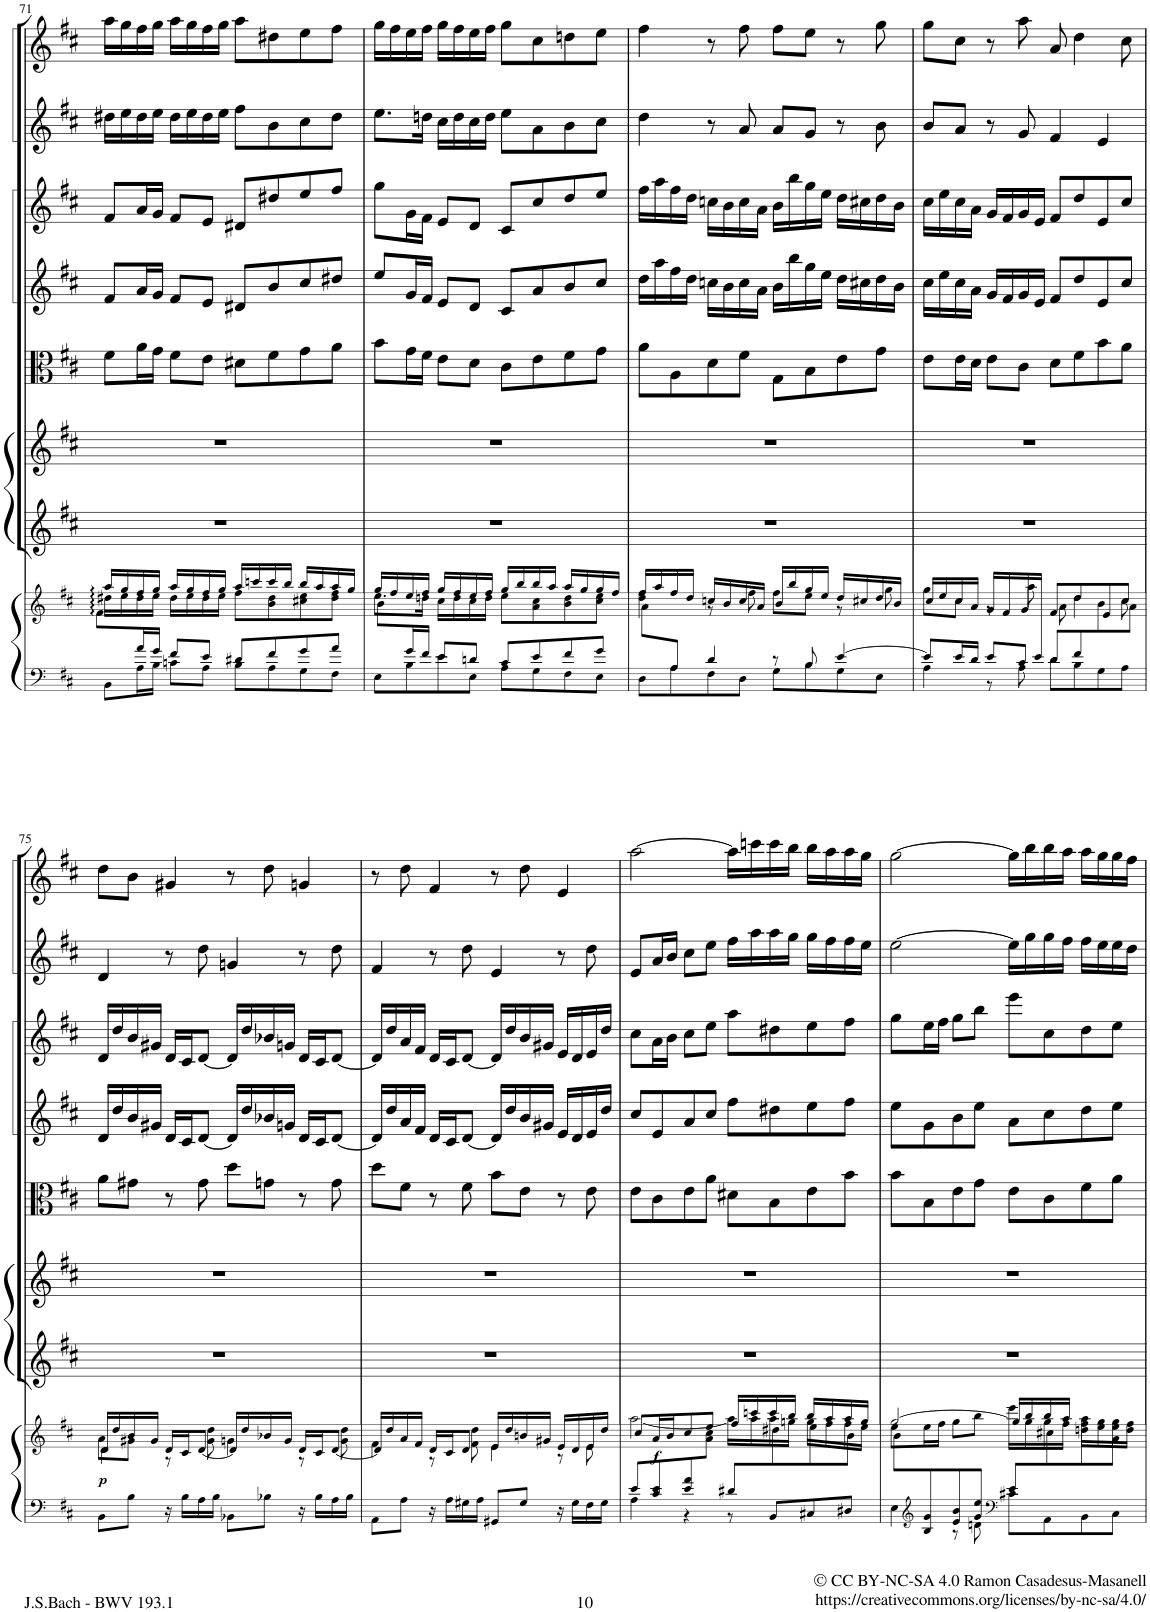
**kern	**kern	**dynam	**kern	**kern	**kern	**kern	**kern	**kern	**kern
*part8	*part8	*part8	*part7	*part6	*part5	*part4	*part3	*part2	*part1
*staff9	*staff8	*staff8/9	*staff7	*staff6	*staff5	*staff4	*staff3	*staff2	*staff1
*I"Piano reduction	*	*	*I"Alto	*I"Soprano	*I"Viola	*I"Violino II	*I"Violino I	*I"Oboe II	*I"Oboe I
*I'Pno	*	*	*	*	*I'Vla	*I'Vln	*I'Vln	*I'Ob	*I'Ob
!!LO:PB:g=z
*clefF4	*clefG2	*	*clefG2	*clefG2	*clefC3	*clefG2	*clefG2	*clefG2	*clefG2
*k[f#c#]	*k[f#c#]	*	*k[f#c#]	*k[f#c#]	*k[f#c#]	*k[f#c#]	*k[f#c#]	*k[f#c#]	*k[f#c#]
*M4/4	*M4/4	*	*M4/4	*M4/4	*M4/4	*M4/4	*M4/4	*M4/4	*M4/4
*met(c)	*met(c)	*	*met(c)	*met(c)	*met(c)	*met(c)	*met(c)	*met(c)	*met(c)
=71	=71	=71	=71	=71	=71	=71	=71	=71	=71
*^	*^	*	*	*	*	*	*	*	*
*	*	*	*^	*	*	*	*	*	*	*	*
8ryy	8BB\L	16aa/LL	16dd#X\LL	8f#\L	.	1r	1r	8f#\L	8f#/L	8f#/L	16dd#X\LL	16aa\LL
.	.	16gg/	16ee\	.	.	.	.	.	.	.	16ee\	16gg\
16a/L	16A\L	16ff#/	16dd#\	2..ryy	.	.	.	16a\L	16a/L	16a/L	16dd#\	16ff#\
16g/JJ	16B\JJ	16gg/JJ	16ee\JJ	.	.	.	.	16g\JJ	16g/JJ	16g/JJ	16ee\JJ	16gg\JJ
8f#/L	8cn\L	16aa/LL	16dd#\LL	.	.	.	.	8f#\L	8f#/L	8f#/L	16dd#\LL	16aa\LL
.	.	16gg/	16ee\	.	.	.	.	.	.	.	16ee\	16gg\
8e/J	8A\J	16ff#/	16dd#\	.	.	.	.	8e\J	8e/J	8e/J	16dd#\	16ff#\
.	.	16gg/JJ	16ee\JJ	.	.	.	.	.	.	.	16ee\JJ	16gg\JJ
8d#X/L	8B\L	16aa/LL	8ff#\L	.	.	.	.	8d#X\L	8d#X/L	8d#X/L	8ff#\L	8aa\L
.	.	16cccn/	.	.	.	.	.	.	.	.	.	.
8f#/	8A\	16ccc/	8b\ 8dd#\	.	.	.	.	8f#\	8b/	8dd#X/	8b\	8dd#X\
.	.	16bb/JJ	.	.	.	.	.	.	.	.	.	.
8g/	8G\	16bb/LL	8cc#X\ 8ee\	.	.	.	.	8g\	8cc#/	8ee/	8cc#\	8ee\
.	.	16aa/	.	.	.	.	.	.	.	.	.	.
8a/J	8F#\J	16aa/	8dd#\ 8ff#\J	.	.	.	.	8a\J	8dd#X/J	8ff#/J	8dd#\J	8ff#\J
.	.	16gg/JJ	.	.	.	.	.	.	.	.	.	.
=72	=72	=72	=72	=72	=72	=72	=72	=72	=72	=72	=72	=72
8ryy	8E\L	16gg/LL	8.ee\L	8b\L	.	1r	1r	8b\L	8ee/L	8gg\L	8.ee\L	16gg\LL
.	.	16ff#/	.	.	.	.	.	.	.	.	.	16ff#\
16g/L	8B\	16ee/	.	2..ryy	.	.	.	16g\L	16g/L	16g\L	.	16ee\
16f#/JJ	.	16ff#/JJ	16ddn\Jk	.	.	.	.	16f#\JJ	16f#/JJ	16f#\JJ	16ddn\Jk	16ff#\JJ
8e/L	8e\	16gg/LL	16cc#\LL	.	.	.	.	8e\L	8e/L	8e/L	16cc#\LL	16gg\LL
.	.	16ff#/	16dd\	.	.	.	.	.	.	.	16dd\	16ff#\
8dn/J	8E\J	16ee/	16cc#\	.	.	.	.	8d\J	8d/J	8d/J	16cc#\	16ee\
.	.	16ff#/JJ	16dd\JJ	.	.	.	.	.	.	.	16dd\JJ	16ff#\JJ
8c#/L	8A\L	16gg/LL	8ee\L	.	.	.	.	8c#\L	8c#/L	8c#/L	8ee\L	8gg\L
.	.	16bb/	.	.	.	.	.	.	.	.	.	.
8e/	8G\	16bb/	8a\ 8cc#\	.	.	.	.	8e\	8a/	8cc#/	8a\	8cc#\
.	.	16aa/JJ	.	.	.	.	.	.	.	.	.	.
8f#/	8F#\	16aa/LL	8b\ 8dd\	.	.	.	.	8f#\	8b/	8dd/	8b\	8ddn\
.	.	16gg/	.	.	.	.	.	.	.	.	.	.
8g/J	8E\J	16gg/	8cc#\ 8ee\J	.	.	.	.	8g\J	8cc#/J	8ee/J	8cc#\J	8ee\J
.	.	16ff#/JJ	.	.	.	.	.	.	.	.	.	.
=73	=73	=73	=73	=73	=73	=73	=73	=73	=73	=73	=73	=73
8ryy	8D\L	16ff#/LL	4dd\ 4ff#\	8a\L	.	1r	1r	8a\L	16dd\LL	16ff#\LL	4dd\	4ff#\
.	.	16aa/	.	.	.	.	.	.	16aa\	16aa\	.	.
8A/J	8A\	16ff#/	.	2..ryy	.	.	.	8A\	16ff#\	16ff#\	.	.
.	.	16dd/JJ	.	.	.	.	.	.	16dd\JJ	16dd\JJ	.	.
4d/	8F#\	16ccn/LL	8r	.	.	.	.	8d\	16ccn\LL	16ccn\LL	8r	8r
.	.	16b/	.	.	.	.	.	.	16b\	16b\	.	.
.	8D\J	16cc/	8ff#\	.	.	.	.	8f#\J	16cc\	16cc\	8a/	8ff#\
.	.	16a/JJ	.	.	.	.	.	.	16a\JJ	16a\JJ	.	.
8r	8G\L	16b/LL	8ff#\L	.	.	.	.	8G\L	16b\LL	16b\LL	8a/L	8ff#\L
.	.	16bb/	.	.	.	.	.	.	16bb\	16bb\	.	.
8B/	8B\	16gg/	8ee\J	.	.	.	.	8B\	16gg\	16gg\	8g/J	8ee\J
.	.	16ee/JJ	.	.	.	.	.	.	16ee\JJ	16ee\JJ	.	.
[4e/	8G\	16dd/LL	8r	.	.	.	.	8e\	16dd\LL	16dd\LL	8r	8r
.	.	16cc#X/	.	.	.	.	.	.	16cc#X\	16cc#X\	.	.
.	8E\J	16dd/	8gg\	.	.	.	.	8g\J	16dd\	16dd\	8b\	8gg\
.	.	16b/JJ	.	.	.	.	.	.	16b\JJ	16b\JJ	.	.
=74	=74	=74	=74	=74	=74	=74	=74	=74	=74	=74	=74	=74
*	*^	*	*	*	*	*	*	*	*	*	*	*
4..ryy	8e/L]	4A\	16cc#/LL	8gg\L	2.ryy	.	1r	1r	8e\L	16cc#\LL	16cc#\LL	8b/L	8gg\L
.	.	.	16ee/	.	.	.	.	.	.	16ee\	16ee\	.	.
.	16e/L	.	16cc#/	8cc#\J	.	.	.	.	16e\L	16cc#\	16cc#\	8a/J	8cc#\J
.	16d/JJ	.	16a/JJ	.	.	.	.	.	16d\JJ	16a\JJ	16a\JJ	.	.
.	8e/L	8r	16g/LL	8r	.	.	.	.	8e\L	16g/LL	16g/LL	8r	8r
.	.	.	16f#/	.	.	.	.	.	.	16f#/	16f#/	.	.
.	8c#/J	8A\	16g/	8aa\	.	.	.	.	8c#\J	16g/	16g/	8g/	8aa\
16e/JJ	.	.	16ryy	.	.	.	.	.	.	16e/JJ	16e/JJ	.	.
2ryy	8d/L	8d\L	8f#/L	8a\	.	.	.	.	8d\L	8f#/L	8f#/L	4f#/	8a/
.	8f#/	8B\	8dd/	4dd\	.	.	.	.	8f#\	8dd/	8dd/	.	4dd\
.	4ryy	8G\	8e/	.	8b\	.	.	.	8b\	8e/	8e/	4e/	.
.	.	8A\J	8cc#/J	8cc#\	8a\J	.	.	.	8a\J	8cc#/J	8cc#/J	.	8cc#\
!!LO:LB:g=z
=75	=75	=75	=75	=75	=75	=75	=75	=75	=75	=75	=75	=75	=75
!	!	!	!	!	!	!LO:DY:b	!	!	!	!	!	!	!
*v	*v	*v	*	*	*	*	*	*	*	*	*	*	*
8BB\L	16d/LL	4d\	8a\L	p	1r	1r	8a\L	16d/LL	16d/LL	4d/	8dd\L
.	16dd/	.	.	.	.	.	.	16dd/	16dd/	.	.
8B\J	16b/	.	8g#X\J	.	.	.	8g#X\J	16b/	16b/	.	8b\J
.	16g#/JJ	.	.	.	.	.	.	16g#X/JJ	16g#X/JJ	.	.
16r	16d/LL	8r	4ryy	.	.	.	8r	16d/LL	16d/LL	8r	4g#X/
16B\LL	16c#/J	.	.	.	.	.	.	16c#/J	16c#/J	.	.
16A\	[<8d/J	8g#\ 8dd\	.	.	.	.	8g#\	[8d/J	[8d/J	8dd\	.
16B\JJ	.	.	.	.	.	.	.	.	.	.	.
8BB-X\L	16d/LL]	4gn\	2ryy	.	.	.	8dd\L	16d/LL]	16d/LL]	4gn/	8r
.	16dd/	.	.	.	.	.	.	16dd/	16dd/	.	.
8B-X\J	16b-X/	.	.	.	.	.	8gn\J	16b-X/	16b-X/	.	8dd\
.	16g/JJ	.	.	.	.	.	.	16gn/JJ	16gn/JJ	.	.
16r	16d/LL	8r	.	.	.	.	8r	16d/LL	16d/LL	8r	4gn/
16B-\LL	16c#/J	.	.	.	.	.	.	16c#/J	16c#/J	.	.
16A\	[<8d/J	8g\ 8dd\	.	.	.	.	8g\	[8d/J	[8d/J	8dd\	.
16B-\JJ	.	.	.	.	.	.	.	.	.	.	.
*	*	*v	*v	*	*	*	*	*	*	*	*
=76	=76	=76	=76	=76	=76	=76	=76	=76	=76	=76
8AA\L	16d/LL]	4f#\	.	1r	1r	8dd\L	16d/LL]	16d/LL]	4f#/	8r
.	16dd/	.	.	.	.	.	16dd/	16dd/	.	.
8A\J	16a/	.	.	.	.	8f#\J	16a/	16a/	.	8dd\
.	16f#/JJ	.	.	.	.	.	16f#/JJ	16f#/JJ	.	.
16r	16d/LL	8r	.	.	.	8r	16d/LL	16d/LL	8r	4f#/
16A\LL	16c#/J	.	.	.	.	.	16c#/J	16c#/J	.	.
16G#X\	8d/J	8f#\ 8dd\	.	.	.	8f#\	[8d/J	[8d/J	8dd\	.
16A\JJ	.	.	.	.	.	.	.	.	.	.
8GG#X/L	16e/LL	4e\	.	.	.	8b\L	16d/LL]	16d/LL]	4e/	8r
.	16dd/	.	.	.	.	.	16dd/	16dd/	.	.
8G#/J	16bn/	.	.	.	.	8e\J	16b/	16b/	.	8dd\
.	16g#X/JJ	.	.	.	.	.	16g#X/JJ	16g#X/JJ	.	.
16r	16e/LL	8r	.	.	.	8r	16e/LL	16e/LL	8r	4e/
16G#\LL	16d/	.	.	.	.	.	16d/	16d/	.	.
16F#\	16e/	8e\	.	.	.	8e\	16e/	16e/	8dd\	.
16G#\JJ	16dd/JJ	.	.	.	.	.	16dd/JJ	16dd/JJ	.	.
=77	=77	=77	=77	=77	=77	=77	=77	=77	=77	=77
*^	*	*^	*	*	*	*	*	*	*	*
8e/L	4A\	[2aa\	8cc#/L	4.ryy	.	1r	1r	8e\L	8cc#/L	8cc#\L	8e/L	[2aa\
!	!	!	!	!	!LO:DY:b	!	!	!	!	!	!	!
8c#/ 8e/	.	.	16a/L	.	f	.	.	8c#\	8e/	16a\L	16a/L	.
.	.	.	16b/J	.	.	.	.	.	.	16b\JJ	16b/JJ	.
8e/ 8a/	4r	.	8cc#/	.	.	.	.	8e\	8a/	8cc#\L	8cc#\L	.
8ryy	.	.	8ee/J	8a\ 8cc#\J	.	.	.	8a\J	8cc#/J	8ee\J	8ee\J	.
8d#X/L	8r	16ff#/LL	16aa\LL]	8ryy	.	.	.	8d#X\L	8ff#\L	8aa\L	16ff#\LL	16aa\LL]
.	.	16cccn/	16aa\	.	.	.	.	.	.	.	16aa\	16cccn\
4.ryy	8BB/L	16ccc/	16aa\	8dd#X\	.	.	.	8B\	8dd#X\	8dd#X\	16aa\	16ccc\
.	.	16bb/JJ	16ggn\JJ	.	.	.	.	.	.	.	16gg\JJ	16bb\JJ
.	8C#X/	16bb/LL	16gg\LL	8ee\	.	.	.	8e\	8ee\	8ee\	16gg\LL	16bb\LL
.	.	16aa/	16ff#\	.	.	.	.	.	.	.	16ff#\	16aa\
.	8D#X/J	16aa/	16ff#\	8b\J	.	.	.	8b\J	8ff#\J	8ff#\J	16ff#\	16aa\
.	.	16gg/JJ	16ee\JJ	.	.	.	.	.	.	.	16ee\JJ	16gg\JJ
=78	=78	=78	=78	=78	=78	=78	=78	=78	=78	=78	=78	=78
8ryy	4E\	[2gg/	8ee\L	8b\L	.	1r	1r	8b\L	8ee\L	8gg\L	[2ee\	[2gg\
*clefG2	*	*	*	*	*	*	*	*	*	*	*	*
8B/ 8g/	.	.	16ee\L	2ryy	.	.	.	8B\	8g\	16ee\L	.	.
.	.	.	16ff#\JJ	.	.	.	.	.	.	16ff#\JJ	.	.
8e/ 8b/	8r	.	8gg\L	.	.	.	.	8e\	8b\	8gg\L	.	.
8g/ 8ee/J	8dn\	.	8bb\J	.	.	.	.	8g\J	8ee\J	8bb\J	.	.
*clefF4	*	*	*	*	*	*	*	*	*	*	*	*
8e/L	8c#X\L	16gg/LL]	16eee\LL	.	.	.	.	8e\L	8a\L	8eee\L	16ee\LL]	16gg\LL]
.	.	16bb/	16gg\	.	.	.	.	.	.	.	16gg\	16bb\
4.ryy	8AA\	16bb/	16gg\	8cc#X\	.	.	.	8c#\	8cc#\	8cc#\	16gg\	16bb\
.	.	16aa/JJ	16ff#\JJ	.	.	.	.	.	.	.	16ff#\JJ	16aa\JJ
.	8BB\	16ff#\ 16aa\LL	4ryy	8ddn\	.	.	.	8f#\	8dd\	8dd\	16ff#\LL	16aa\LL
.	.	16ee\ 16gg\	.	.	.	.	.	.	.	.	16ee\	16gg\
.	8C#\J	16ee\ 16gg\	.	8a\J	.	.	.	8a\J	8ee\J	8ee\J	16ee\	16gg\
.	.	16dd\ 16ff#\JJ	.	.	.	.	.	.	.	.	16dd\JJ	16ff#\JJ
*v	*v	*	*	*	*	*	*	*	*	*	*	*
*	*v	*v	*v	*	*	*	*	*	*	*	*
=	=	=	=	=	=	=	=	=	=
*-	*-	*-	*-	*-	*-	*-	*-	*-	*-
